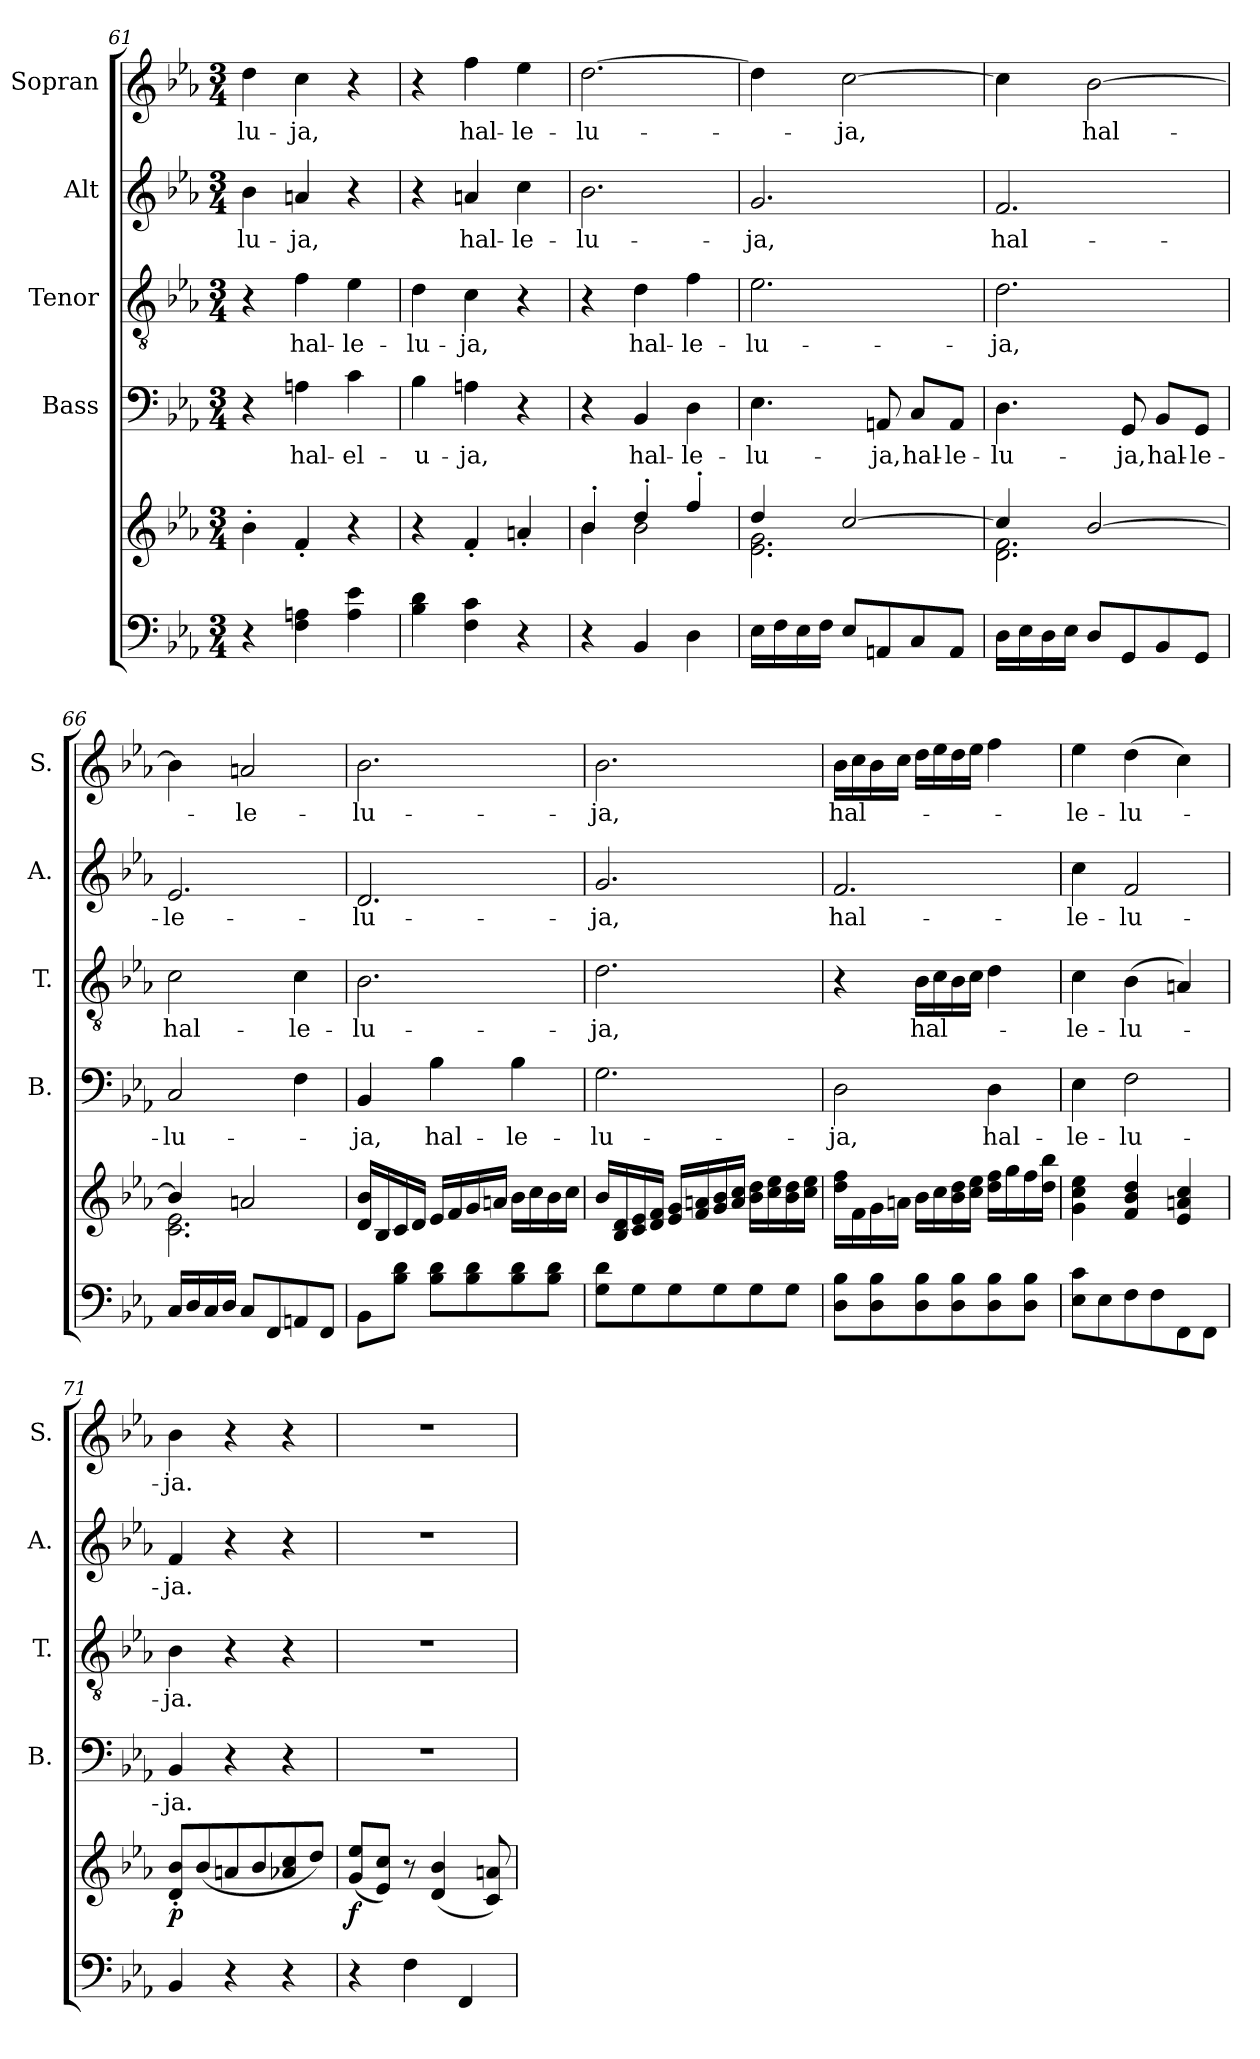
**kern	**kern	**dynam	**kern	**text	**kern	**text	**kern	**text	**kern	**text
*part5	*part5	*part5	*part4	*part4	*part3	*part3	*part2	*part2	*part1	*part1
*staff6	*staff5	*staff5/6	*staff4	*staff4	*staff3	*staff3	*staff2	*staff2	*staff1	*staff1
*	*	*	*I"Bass	*	*I"Tenor	*	*I"Alt	*	*I"Sopran	*
*	*	*	*I'B.	*	*I'T.	*	*I'A.	*	*I'S.	*
*clefF4	*clefG2	*	*clefF4	*	*clefGv2	*	*clefG2	*	*clefG2	*
*k[b-e-a-]	*k[b-e-a-]	*	*k[b-e-a-]	*	*k[b-e-a-]	*	*k[b-e-a-]	*	*k[b-e-a-]	*
*E-:	*E-:	*	*E-:	*	*E-:	*	*E-:	*	*E-:	*
*M3/4	*M3/4	*	*M3/4	*	*M3/4	*	*M3/4	*	*M3/4	*
=61	=61	=61	=61	=61	=61	=61	=61	=61	=61	=61
!	!	!	!	!	!	!	!	!LO:LY:b	!	!LO:LY:b
4r	4b-'>\	.	4r	.	4r	.	4b-\	-lu-	4dd\	-lu-
!	!	!	!	!LO:LY:b	!	!LO:LY:b	!	!LO:LY:b	!	!LO:LY:b
4F\ 4An\	4f'</	.	4An\	hal-	4f\	hal-	4an/	-ja,	4cc\	-ja,
!	!	!	!	!LO:LY:b	!	!LO:LY:b	!	!	!	!
4A\ 4e-\	4r	.	4c\	-el-	4e-\	-le-	4r	.	4r	.
=62	=62	=62	=62	=62	=62	=62	=62	=62	=62	=62
!	!	!	!	!LO:LY:b	!	!LO:LY:b	!	!	!	!
4B-\ 4d\	4r	.	4B-\	-u-	4d\	-lu-	4r	.	4r	.
!	!	!	!	!LO:LY:b	!	!LO:LY:b	!	!LO:LY:b	!	!LO:LY:b
4F\ 4c\	4f'</	.	4An\	-ja,	4c\	-ja,	4an/	hal-	4ff\	hal-
!	!	!	!	!	!	!	!	!LO:LY:b	!	!LO:LY:b
4r	4an'</	.	4r	.	4r	.	4cc\	-le-	4ee-\	-le-
=63	=63	=63	=63	=63	=63	=63	=63	=63	=63	=63
*	*^	*	*	*	*	*	*	*	*	*
!	!	!	!	!	!	!	!	!	!LO:LY:b	!	!LO:LY:b
4r	4b-'>/	4b-\	.	4r	.	4r	.	2.b-\	-lu-	[2.dd\	-lu-
!	!	!	!	!	!LO:LY:b	!	!LO:LY:b	!	!	!	!
4BB-/	4dd'>/	2b-\	.	4BB-/	hal-	4d\	hal-	.	.	.	.
!	!	!	!	!	!LO:LY:b	!	!LO:LY:b	!	!	!	!
4D\	4ff'>/	.	.	4D\	-le-	4f\	-le-	.	.	.	.
=64	=64	=64	=64	=64	=64	=64	=64	=64	=64	=64	=64
!	!	!	!	!	!LO:LY:b	!	!LO:LY:b	!	!LO:LY:b	!	!
16E-\LL	4dd/	2.e-\ 2.g\	.	4.E-\	-lu-	2.e-\	-lu-	2.g/	-ja,	4dd\]	.
16F\	.	.	.	.	.	.	.	.	.	.	.
16E-\	.	.	.	.	.	.	.	.	.	.	.
16F\JJ	.	.	.	.	.	.	.	.	.	.	.
!	!	!	!	!	!	!	!	!	!	!	!LO:LY:b
8E-/L	[>2cc/	.	.	.	.	.	.	.	.	[2cc\	-ja,
!	!	!	!	!	!LO:LY:b	!	!	!	!	!	!
8AAn/	.	.	.	8AAn/	-ja,	.	.	.	.	.	.
!	!	!	!	!	!LO:LY:b	!	!	!	!	!	!
8C/	.	.	.	8C/L	hal-	.	.	.	.	.	.
!	!	!	!	!	!LO:LY:b	!	!	!	!	!	!
8AA/J	.	.	.	8AA/J	-le-	.	.	.	.	.	.
!!LO:PB:g=z
=65	=65	=65	=65	=65	=65	=65	=65	=65	=65	=65	=65
!	!	!	!	!	!LO:LY:b	!	!LO:LY:b	!	!LO:LY:b	!	!
16D\LL	4cc/]	2.d\ 2.f\	.	4.D\	-lu-	2.d\	-ja,	2.f/	hal-	4cc\]	.
16E-\	.	.	.	.	.	.	.	.	.	.	.
16D\	.	.	.	.	.	.	.	.	.	.	.
16E-\JJ	.	.	.	.	.	.	.	.	.	.	.
!	!	!	!	!	!	!	!	!	!	!	!LO:LY:b
8D/L	[>2b-/	.	.	.	.	.	.	.	.	[2b-\	hal-
!	!	!	!	!	!LO:LY:b	!	!	!	!	!	!
8GG/	.	.	.	8GG/	-ja,	.	.	.	.	.	.
!	!	!	!	!	!LO:LY:b	!	!	!	!	!	!
8BB-/	.	.	.	8BB-/L	hal-	.	.	.	.	.	.
!	!	!	!	!	!LO:LY:b	!	!	!	!	!	!
8GG/J	.	.	.	8GG/J	-le-	.	.	.	.	.	.
=66	=66	=66	=66	=66	=66	=66	=66	=66	=66	=66	=66
!	!	!	!	!	!LO:LY:b	!	!LO:LY:b	!	!LO:LY:b	!	!
16C/LL	4b-/]	2.c\ 2.e-\	.	2C/	-lu-	2c\	hal-	2.e-/	-le-	4b-\]	.
16D/	.	.	.	.	.	.	.	.	.	.	.
16C/	.	.	.	.	.	.	.	.	.	.	.
16D/JJ	.	.	.	.	.	.	.	.	.	.	.
!	!	!	!	!	!	!	!	!	!	!	!LO:LY:b
8C/L	2an/	.	.	.	.	.	.	.	.	2an/	-le-
8FF/	.	.	.	.	.	.	.	.	.	.	.
!	!	!	!	!	!	!	!LO:LY:b	!	!	!	!
8AAn/	.	.	.	4F\	.	4c\	-le-	.	.	.	.
8FF/J	.	.	.	.	.	.	.	.	.	.	.
*	*v	*v	*	*	*	*	*	*	*	*	*
=67	=67	=67	=67	=67	=67	=67	=67	=67	=67	=67
!	!	!	!	!LO:LY:b	!	!LO:LY:b	!	!LO:LY:b	!	!LO:LY:b
8BB-\L	16d/ 16b-/LL	.	4BB-/	-ja,	2.B-\	-lu-	2.d/	-lu-	2.b-\	-lu-
.	16B-/	.	.	.	.	.	.	.	.	.
8B-\ 8d\J	16c/	.	.	.	.	.	.	.	.	.
.	16d/JJ	.	.	.	.	.	.	.	.	.
!	!	!	!	!LO:LY:b	!	!	!	!	!	!
8B-\ 8d\L	16e-/LL	.	4B-\	hal-	.	.	.	.	.	.
.	16f/	.	.	.	.	.	.	.	.	.
8B-\ 8d\	16g/	.	.	.	.	.	.	.	.	.
.	16an/JJ	.	.	.	.	.	.	.	.	.
!	!	!	!	!LO:LY:b	!	!	!	!	!	!
8B-\ 8d\	16b-\LL	.	4B-\	-le-	.	.	.	.	.	.
.	16cc\	.	.	.	.	.	.	.	.	.
8B-\ 8d\J	16b-\	.	.	.	.	.	.	.	.	.
.	16cc\JJ	.	.	.	.	.	.	.	.	.
!!LO:LB:g=z
=68	=68	=68	=68	=68	=68	=68	=68	=68	=68	=68
!	!	!	!	!LO:LY:b	!	!LO:LY:b	!	!LO:LY:b	!	!LO:LY:b
8G\ 8d\L	16b-/LL	.	2.G\	-lu-	2.d\	-ja,	2.g/	-ja,	2.b-\	-ja,
.	16B-/ 16d/	.	.	.	.	.	.	.	.	.
8G\	16c/ 16e-/	.	.	.	.	.	.	.	.	.
.	16d/ 16f/JJ	.	.	.	.	.	.	.	.	.
8G\	16e-/ 16g/LL	.	.	.	.	.	.	.	.	.
.	16f/ 16an/	.	.	.	.	.	.	.	.	.
8G\	16g/ 16b-/	.	.	.	.	.	.	.	.	.
.	16a/ 16cc/JJ	.	.	.	.	.	.	.	.	.
8G\	16b-\ 16dd\LL	.	.	.	.	.	.	.	.	.
.	16cc\ 16ee-\	.	.	.	.	.	.	.	.	.
8G\J	16b-\ 16dd\	.	.	.	.	.	.	.	.	.
.	16cc\ 16ee-\JJ	.	.	.	.	.	.	.	.	.
=69	=69	=69	=69	=69	=69	=69	=69	=69	=69	=69
!	!	!	!	!LO:LY:b	!	!	!	!LO:LY:b	!	!LO:LY:b
8D\ 8B-\L	16dd\ 16ff\LL	.	2D\	-ja,	4r	.	2.f/	hal-	16b-\LL	hal-
.	16f\	.	.	.	.	.	.	.	16cc\	.
8D\ 8B-\	16g\	.	.	.	.	.	.	.	16b-\	.
.	16an\JJ	.	.	.	.	.	.	.	16cc\JJ	.
!	!	!	!	!	!	!LO:LY:b	!	!	!	!
8D\ 8B-\	16b-\LL	.	.	.	16B-\LL	hal-	.	.	16dd\LL	.
.	16cc\	.	.	.	16c\	.	.	.	16ee-\	.
8D\ 8B-\	16b-\ 16dd\	.	.	.	16B-\	.	.	.	16dd\	.
.	16cc\ 16ee-\JJ	.	.	.	16c\JJ	.	.	.	16ee-\JJ	.
!	!	!	!	!LO:LY:b	!	!	!	!	!	!
8D\ 8B-\	16dd\ 16ff\LL	.	4D\	hal-	4d\	.	.	.	4ff\	.
.	16gg\	.	.	.	.	.	.	.	.	.
8D\ 8B-\J	16ff\	.	.	.	.	.	.	.	.	.
.	16dd\ 16bb-\JJ	.	.	.	.	.	.	.	.	.
=70	=70	=70	=70	=70	=70	=70	=70	=70	=70	=70
!	!	!	!	!LO:LY:b	!	!LO:LY:b	!	!LO:LY:b	!	!LO:LY:b
8E-\ 8c\L	4g\ 4cc\ 4ee-\	.	4E-\	-le-	4c\	-le-	4cc\	-le-	4ee-\	-le-
8E-\	.	.	.	.	.	.	.	.	.	.
!	!	!	!	!LO:LY:b	!	!LO:LY:b	!	!LO:LY:b	!	!LO:LY:b
8F\	4f/ 4b-/ 4dd/	.	2F\	-lu-	(>4B-\	-lu-	2f/	-lu-	(>4dd\	-lu-
8F\	.	.	.	.	.	.	.	.	.	.
8FF\	4e-/ 4an/ 4cc/	.	.	.	4An/)	.	.	.	4cc\)	.
8FF\J	.	.	.	.	.	.	.	.	.	.
!!LO:PB:g=z
=71	=71	=71	=71	=71	=71	=71	=71	=71	=71	=71
!	!	!LO:DY:b	!	!LO:LY:b	!	!LO:LY:b	!	!LO:LY:b	!	!LO:LY:b
4BB-/	8d/'< 8b-/'<L	p	4BB-/	-ja.	4B-\	-ja.	4f/	-ja.	4b-\	-ja.
.	(<8b-/	.	.	.	.	.	.	.	.	.
4r	8an/	.	4r	.	4r	.	4r	.	4r	.
.	8b-/	.	.	.	.	.	.	.	.	.
4r	8a-X/ 8cc/	.	4r	.	4r	.	4r	.	4r	.
.	8dd/J)	.	.	.	.	.	.	.	.	.
=72	=72	=72	=72	=72	=72	=72	=72	=72	=72	=72
!	!	!LO:DY:b	!	!	!	!	!	!	!	!
4r	(<8g/ 8ee-/L	f	2.r	.	2.r	.	2.r	.	2.r	.
.	8e-/ 8cc/J)	.	.	.	.	.	.	.	.	.
4F\	8r	.	.	.	.	.	.	.	.	.
.	(<4d/ 4b-/	.	.	.	.	.	.	.	.	.
4FF/	.	.	.	.	.	.	.	.	.	.
.	8c/ 8an/)	.	.	.	.	.	.	.	.	.
=	=	=	=	=	=	=	=	=	=	=
*-	*-	*-	*-	*-	*-	*-	*-	*-	*-	*-
